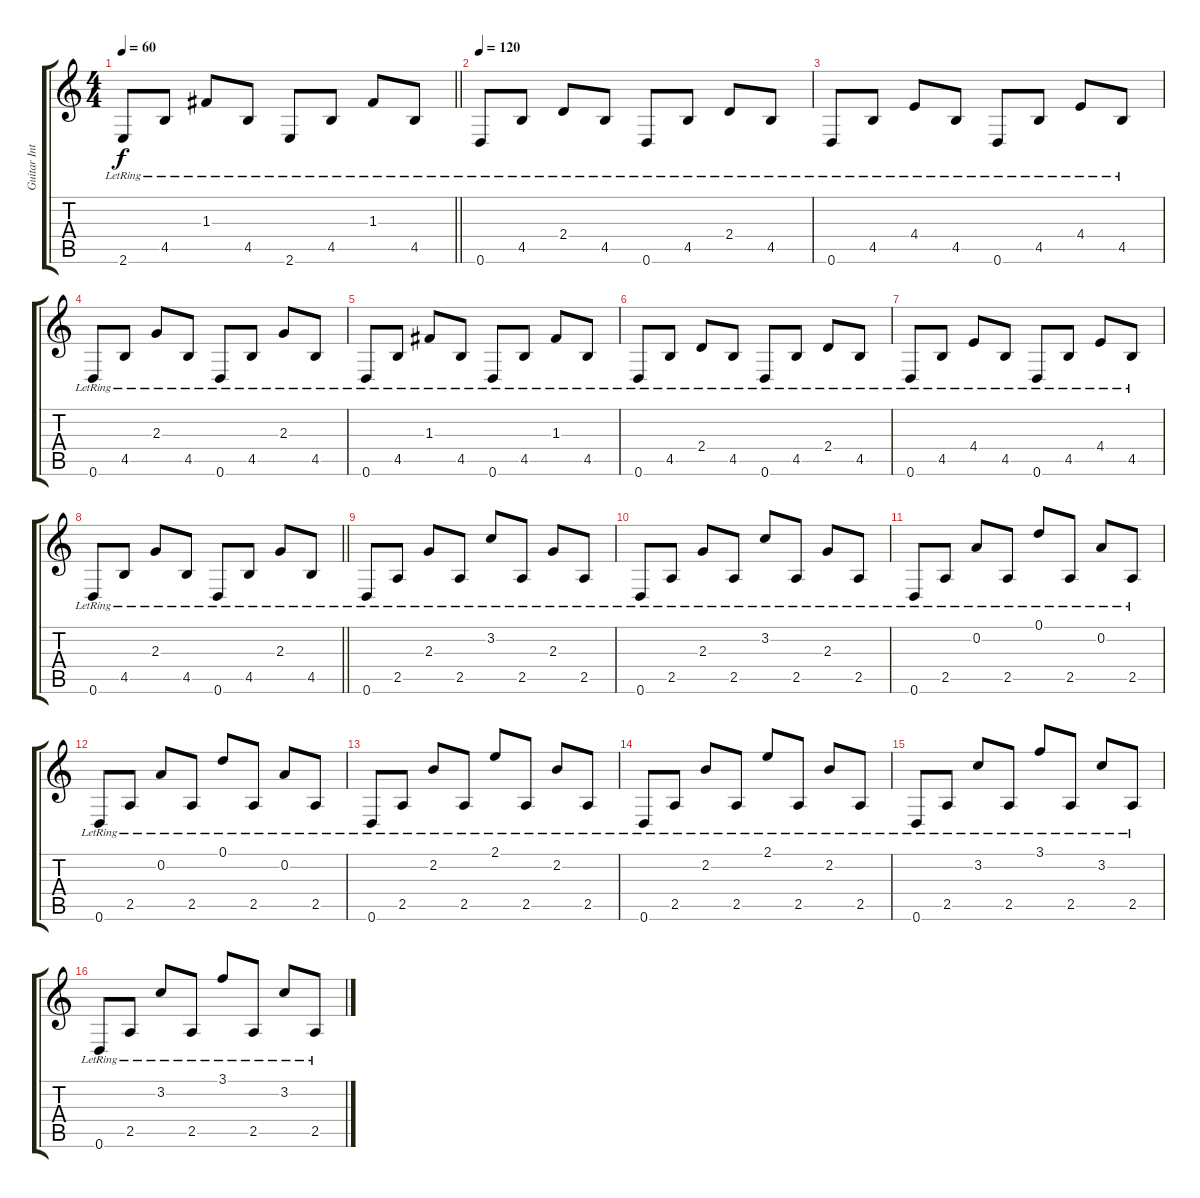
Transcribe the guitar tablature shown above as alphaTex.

\track ("Guitar Intro,Solo" "Guitar Int") {instrument acousticguitarsteel}
\staff {score tabs}
\tuning (D4 A3 F3 C3 G2 D2) {hide}
\ts (4 4)
\tempo 60
\clef g2
\barLineRight lightlight
\ks c
2.6{lr}.8{dy f} 4.5{lr}.8 1.3{lr}.8 4.5{lr}.8 2.6{lr}.8 4.5{lr}.8 1.3{lr}.8 4.5{lr}.8 |
\tempo 120
0.6{lr}.8 4.5{lr}.8 2.4{lr}.8 4.5{lr}.8 0.6{lr}.8 4.5{lr}.8 2.4{lr}.8 4.5{lr}.8 |
0.6{lr}.8 4.5{lr}.8 4.4{lr}.8 4.5{lr}.8 0.6{lr}.8 4.5{lr}.8 4.4{lr}.8 4.5{lr}.8 |
0.6{lr}.8 4.5{lr}.8 2.3{lr}.8 4.5{lr}.8 0.6{lr}.8 4.5{lr}.8 2.3{lr}.8 4.5{lr}.8 |
0.6{lr}.8 4.5{lr}.8 1.3{lr}.8 4.5{lr}.8 0.6{lr}.8 4.5{lr}.8 1.3{lr}.8 4.5{lr}.8 |
0.6{lr}.8 4.5{lr}.8 2.4{lr}.8 4.5{lr}.8 0.6{lr}.8 4.5{lr}.8 2.4{lr}.8 4.5{lr}.8 |
0.6{lr}.8 4.5{lr}.8 4.4{lr}.8 4.5{lr}.8 0.6{lr}.8 4.5{lr}.8 4.4{lr}.8 4.5{lr}.8 |
\barLineRight lightlight
0.6{lr}.8 4.5{lr}.8 2.3{lr}.8 4.5{lr}.8 0.6{lr}.8 4.5{lr}.8 2.3{lr}.8 4.5{lr}.8 |
0.6{lr}.8 2.5{lr}.8 2.3{lr}.8 2.5{lr}.8 3.2{lr}.8 2.5{lr}.8 2.3{lr}.8 2.5{lr}.8 |
0.6{lr}.8 2.5{lr}.8 2.3{lr}.8 2.5{lr}.8 3.2{lr}.8 2.5{lr}.8 2.3{lr}.8 2.5{lr}.8 |
0.6{lr}.8 2.5{lr}.8 0.2{lr}.8 2.5{lr}.8 0.1{lr}.8 2.5{lr}.8 0.2{lr}.8 2.5{lr}.8 |
0.6{lr}.8 2.5{lr}.8 0.2{lr}.8 2.5{lr}.8 0.1{lr}.8 2.5{lr}.8 0.2{lr}.8 2.5{lr}.8 |
0.6{lr}.8 2.5{lr}.8 2.2{lr}.8 2.5{lr}.8 2.1{lr}.8 2.5{lr}.8 2.2{lr}.8 2.5{lr}.8 |
0.6{lr}.8 2.5{lr}.8 2.2{lr}.8 2.5{lr}.8 2.1{lr}.8 2.5{lr}.8 2.2{lr}.8 2.5{lr}.8 |
0.6{lr}.8 2.5{lr}.8 3.2{lr}.8 2.5{lr}.8 3.1{lr}.8 2.5{lr}.8 3.2{lr}.8 2.5{lr}.8 |
0.6{lr}.8 2.5{lr}.8 3.2{lr}.8 2.5{lr}.8 3.1{lr}.8 2.5{lr}.8 3.2{lr}.8 2.5{lr}.8
